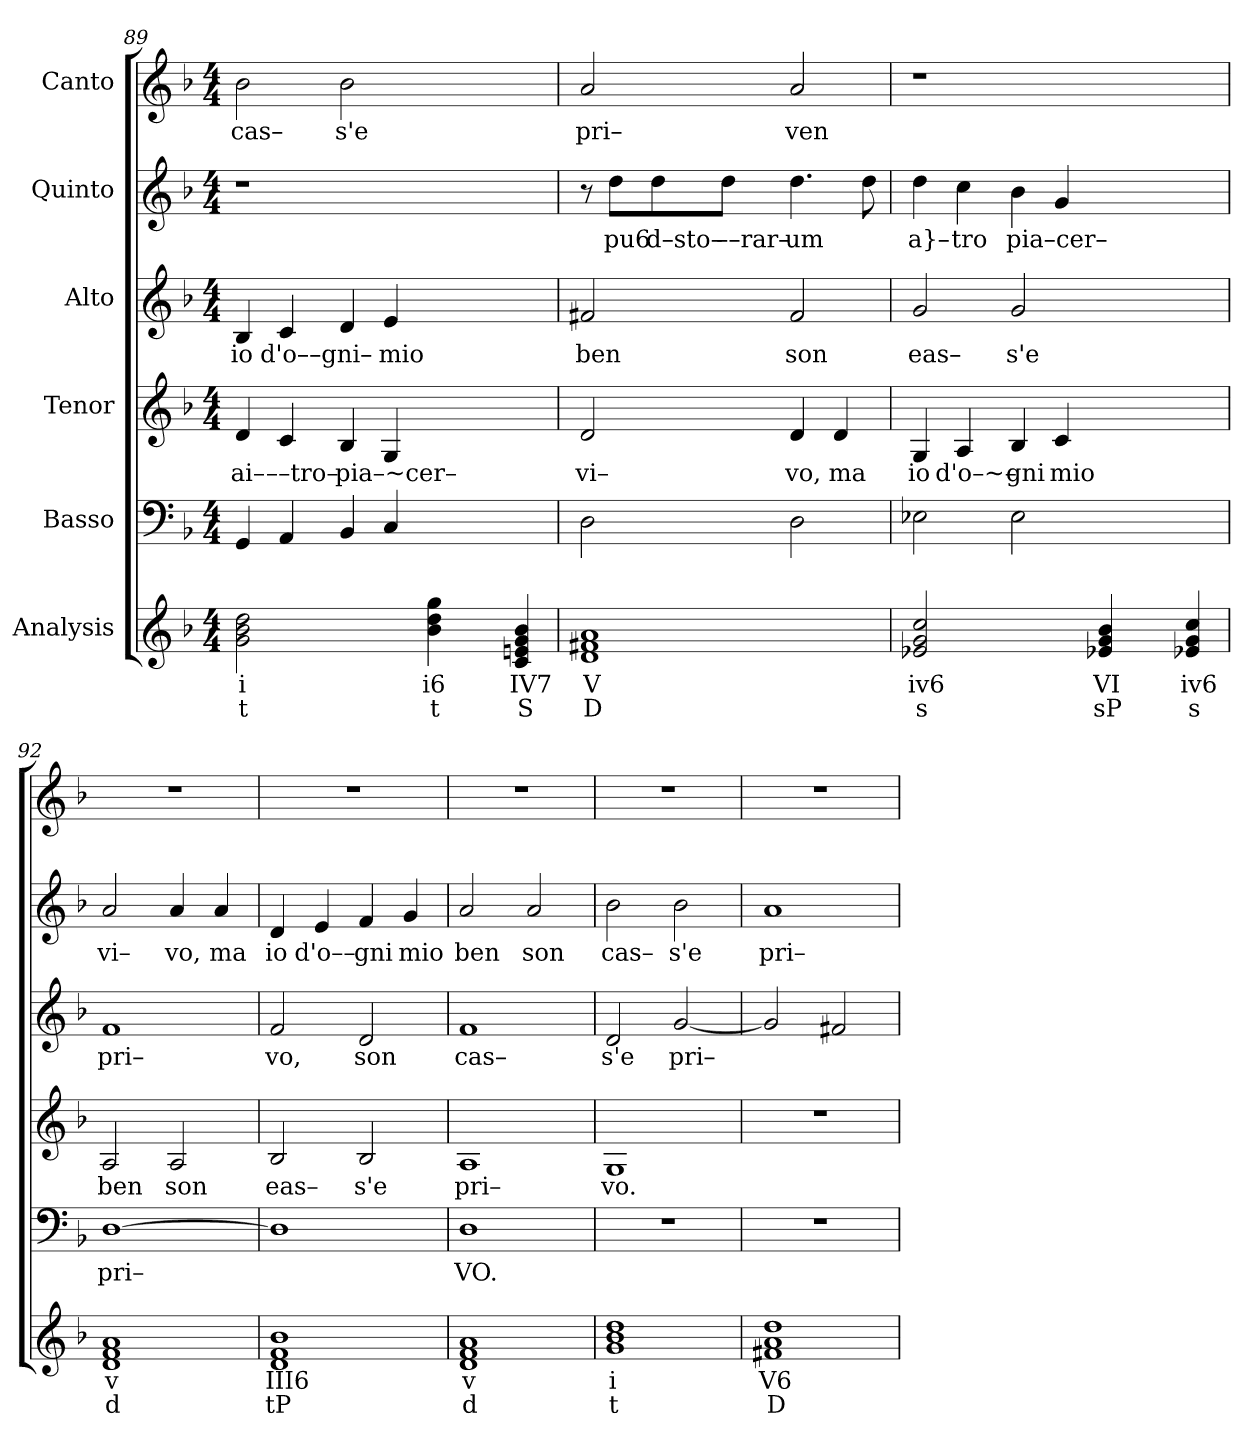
**kern	**text	**text	**kern	**text	**kern	**text	**kern	**text	**kern	**text	**kern	**text
*part6	*part6	*part6	*part5	*part5	*part4	*part4	*part3	*part3	*part2	*part2	*part1	*part1
*staff6	*staff6	*staff6	*staff5	*staff5	*staff4	*staff4	*staff3	*staff3	*staff2	*staff2	*staff1	*staff1
*I"Analysis	*	*	*I"Basso	*	*I"Tenor	*	*I"Alto	*	*I"Quinto	*	*I"Canto	*
*	*	*	*clefF4	*	*clefG2	*	*clefG2	*	*clefG2	*	*clefG2	*
*k[b-]	*	*	*k[b-]	*	*k[b-]	*	*k[b-]	*	*k[b-]	*	*k[b-]	*
*	*	*	*F:	*	*F:	*	*F:	*	*F:	*	*F:	*
*M4/4	*	*	*M4/4	*	*M4/4	*	*M4/4	*	*M4/4	*	*M4/4	*
=89	=89	=89	=89	=89	=89	=89	=89	=89	=89	=89	=89	=89
!	!	!	!	!	!	!LO:LY:b	!	!	!	!	!	!
!	!	!	!	!	!	!	!	!LO:LY:b	!	!	!	!
!	!	!	!	!	!	!	!	!	!	!	!	!LO:LY:b
2g 2b- 2dd	i	t	4GG/	.	4d/	ai–	4B-/	io	1r	.	2b-\	cas–
!	!	!	!	!	!	!LO:LY:b	!	!	!	!	!	!
!	!	!	!	!	!	!	!	!LO:LY:b	!	!	!	!
.	.	.	4AA/	.	4c/	––tro–	4c/	d'o––gni–	.	.	.	.
!	!	!	!	!	!	!LO:LY:b	!	!	!	!	!	!
!	!	!	!	!	!	!	!	!	!	!	!	!LO:LY:b
2ryy	.	.	4BB-/	.	4B-/	pia–~cer–	4d/	.	.	.	2b-\	s'e
!	!	!	!	!	!	!	!	!LO:LY:b	!	!	!	!
.	.	.	4C/	.	4G/	.	4e/	mio	.	.	.	.
4b- 4dd 4gg	i6	t	2.ryy	.	2.ryy	.	2.ryy	.	2.ryy	.	2.ryy	.
4ryy	.	.	.	.	.	.	.	.	.	.	.	.
4c 4en 4g 4b-	IV7	S	.	.	.	.	.	.	.	.	.	.
=90	=90	=90	=90	=90	=90	=90	=90	=90	=90	=90	=90	=90
!	!	!	!	!	!	!LO:LY:b	!	!	!	!	!	!
!	!	!	!	!	!	!	!	!LO:LY:b	!	!	!	!
!	!	!	!	!	!	!	!	!	!	!	!	!LO:LY:b
1d 1f#X 1a	V	D	2D\	.	2d/	vi–	2f#X/	ben	8r	.	2a/	pri–
!	!	!	!	!	!	!	!	!	!	!LO:LY:b	!	!
.	.	.	.	.	.	.	.	.	8dd\L	pu6	.	.
!	!	!	!	!	!	!	!	!	!	!LO:LY:b	!	!
.	.	.	.	.	.	.	.	.	8dd\	d–sto–	.	.
!	!	!	!	!	!	!	!	!	!	!LO:LY:b	!	!
.	.	.	.	.	.	.	.	.	8dd\J	––rar–	.	.
!	!	!	!	!	!	!LO:LY:b	!	!	!	!	!	!
!	!	!	!	!	!	!	!	!LO:LY:b	!	!	!	!
!	!	!	!	!	!	!	!	!	!	!LO:LY:b	!	!
!	!	!	!	!	!	!	!	!	!	!	!	!LO:LY:b
.	.	.	2D\	.	4d/	vo,	2f#/	son	4.dd\	um	2a/	ven
!	!	!	!	!	!	!LO:LY:b	!	!	!	!	!	!
.	.	.	.	.	4d/	ma	.	.	.	.	.	.
.	.	.	.	.	.	.	.	.	8dd\	.	.	.
=91	=91	=91	=91	=91	=91	=91	=91	=91	=91	=91	=91	=91
!	!	!	!	!	!	!LO:LY:b	!	!	!	!	!	!
!	!	!	!	!	!	!	!	!LO:LY:b	!	!	!	!
!	!	!	!	!	!	!	!	!	!	!LO:LY:b	!	!
2e-X 2g 2cc	iv6	s	2E-X\	.	4G/	io	2g/	eas–	4dd\	a}–	1r	.
!	!	!	!	!	!	!LO:LY:b	!	!	!	!	!	!
!	!	!	!	!	!	!	!	!	!	!LO:LY:b	!	!
.	.	.	.	.	4A/	d'o–~–	.	.	4cc\	tro	.	.
!	!	!	!	!	!	!LO:LY:b	!	!	!	!	!	!
!	!	!	!	!	!	!	!	!LO:LY:b	!	!	!	!
!	!	!	!	!	!	!	!	!	!	!LO:LY:b	!	!
2ryy	.	.	2E-\	.	4B-/	gni	2g/	s'e	4b-\	pia–cer–	.	.
!	!	!	!	!	!	!LO:LY:b	!	!	!	!	!	!
.	.	.	.	.	4c/	mio	.	.	4g/	.	.	.
4e-X 4g 4b-	VI	sP	2.ryy	.	2.ryy	.	2.ryy	.	2.ryy	.	2.ryy	.
4ryy	.	.	.	.	.	.	.	.	.	.	.	.
4e-X 4g 4cc	iv6	s	.	.	.	.	.	.	.	.	.	.
=92	=92	=92	=92	=92	=92	=92	=92	=92	=92	=92	=92	=92
!	!	!	!	!LO:LY:b	!	!	!	!	!	!	!	!
!	!	!	!	!	!	!LO:LY:b	!	!	!	!	!	!
!	!	!	!	!	!	!	!	!LO:LY:b	!	!	!	!
!	!	!	!	!	!	!	!	!	!	!LO:LY:b	!	!
1d 1f 1a	v	d	[1D	pri–	2A/	ben	1f	pri–	2a/	vi–	1r	.
!	!	!	!	!	!	!LO:LY:b	!	!	!	!	!	!
!	!	!	!	!	!	!	!	!	!	!LO:LY:b	!	!
.	.	.	.	.	2A/	son	.	.	4a/	vo,	.	.
!	!	!	!	!	!	!	!	!	!	!LO:LY:b	!	!
.	.	.	.	.	.	.	.	.	4a/	ma	.	.
=93	=93	=93	=93	=93	=93	=93	=93	=93	=93	=93	=93	=93
!	!	!	!	!	!	!LO:LY:b	!	!	!	!	!	!
!	!	!	!	!	!	!	!	!LO:LY:b	!	!	!	!
!	!	!	!	!	!	!	!	!	!	!LO:LY:b	!	!
1d 1f 1b-	III6	tP	1D]	.	2B-/	eas–	2f/	vo,	4d/	io	1r	.
!	!	!	!	!	!	!	!	!	!	!LO:LY:b	!	!
.	.	.	.	.	.	.	.	.	4e/	d'o––	.	.
!	!	!	!	!	!	!LO:LY:b	!	!	!	!	!	!
!	!	!	!	!	!	!	!	!LO:LY:b	!	!	!	!
!	!	!	!	!	!	!	!	!	!	!LO:LY:b	!	!
.	.	.	.	.	2B-/	s'e	2d/	son	4f/	gni	.	.
!	!	!	!	!	!	!	!	!	!	!LO:LY:b	!	!
.	.	.	.	.	.	.	.	.	4g/	mio	.	.
=94	=94	=94	=94	=94	=94	=94	=94	=94	=94	=94	=94	=94
!	!	!	!	!LO:LY:b	!	!	!	!	!	!	!	!
!	!	!	!	!	!	!LO:LY:b	!	!	!	!	!	!
!	!	!	!	!	!	!	!	!LO:LY:b	!	!	!	!
!	!	!	!	!	!	!	!	!	!	!LO:LY:b	!	!
1d 1f 1a	v	d	1D	VO.	1A	pri–	1f	cas–	2a/	ben	1r	.
!	!	!	!	!	!	!	!	!	!	!LO:LY:b	!	!
.	.	.	.	.	.	.	.	.	2a/	son	.	.
=95	=95	=95	=95	=95	=95	=95	=95	=95	=95	=95	=95	=95
!	!	!	!	!	!	!LO:LY:b	!	!	!	!	!	!
!	!	!	!	!	!	!	!	!LO:LY:b	!	!	!	!
!	!	!	!	!	!	!	!	!	!	!LO:LY:b	!	!
1g 1b- 1dd	i	t	1r	.	1G	vo.	2d/	s'e	2b-\	cas–	1r	.
!	!	!	!	!	!	!	!	!LO:LY:b	!	!	!	!
!	!	!	!	!	!	!	!	!	!	!LO:LY:b	!	!
.	.	.	.	.	.	.	[2g/	pri–	2b-\	s'e	.	.
=96	=96	=96	=96	=96	=96	=96	=96	=96	=96	=96	=96	=96
!	!	!	!	!	!	!	!	!	!	!LO:LY:b	!	!
1f#X 1a 1dd	V6	D	1r	.	1r	.	2g/]	.	1a	pri–	1r	.
.	.	.	.	.	.	.	2f#X/	.	.	.	.	.
=	=	=	=	=	=	=	=	=	=	=	=	=
*-	*-	*-	*-	*-	*-	*-	*-	*-	*-	*-	*-	*-
